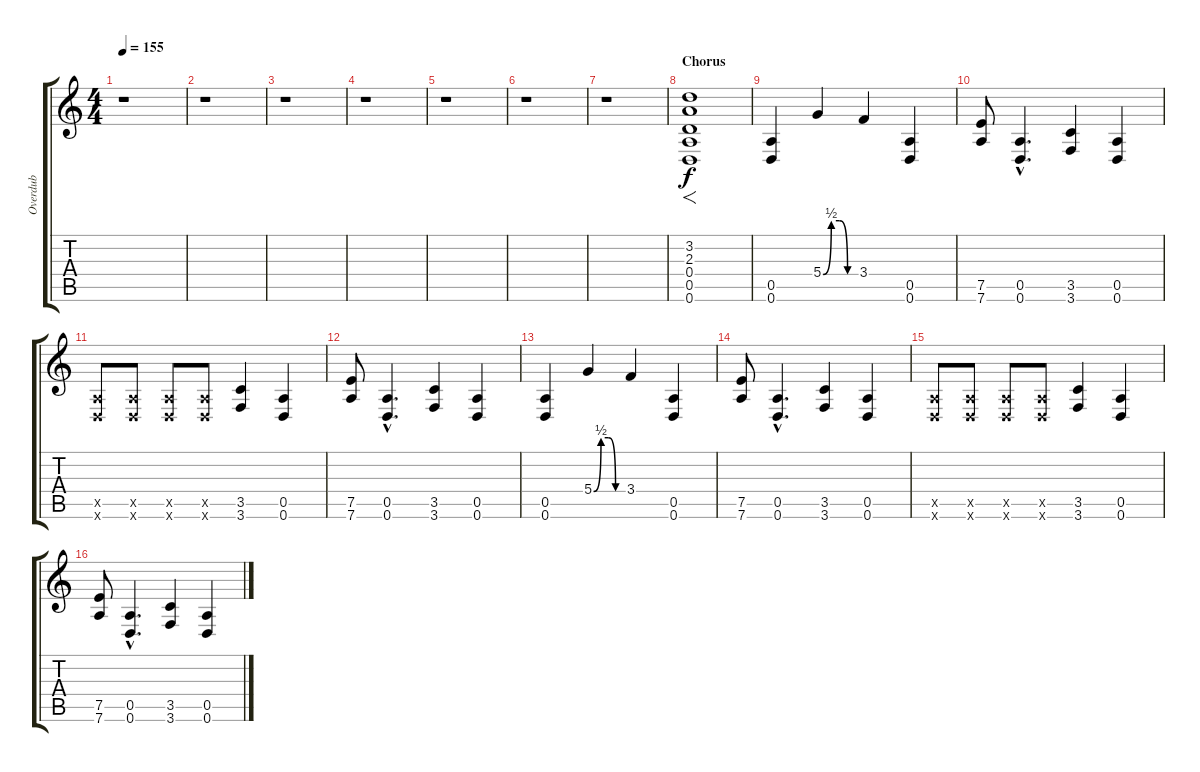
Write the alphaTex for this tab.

\track ("Overdub" "Overdub") {instrument distortionguitar}
\staff {score tabs}
\tuning (E4 B3 G3 D3 A2 D2) {hide}
\ts (4 4)
\tempo 155
\clef g2
\ks c
r.1{dy f} |
r.1 |
r.1 |
r.1 |
r.1 |
r.1 |
r.1 |
\section ("" "Chorus")
(3.2 2.3 0.4 0.5 0.6).1{f volume 16 balance 2} |
(0.5 0.6).4 5.4{be (custom 0 0 15 2 30 2 45 0 60 0)}.4 3.4.4 (0.5 0.6).4 |
(7.5 7.6).8 (0.5{hac} 0.6{hac}).4{d} (3.5 3.6).4 (0.5 0.6).4 |
(0.5{x} 0.6{x}).8 (0.5{x} 0.6{x}).8 (0.5{x} 0.6{x}).8 (0.5{x} 0.6{x}).8 (3.5 3.6).4 (0.5 0.6).4 |
(7.5 7.6).8 (0.5{hac} 0.6{hac}).4{d} (3.5 3.6).4 (0.5 0.6).4 |
(0.5 0.6).4 5.4{be (custom 0 0 15 2 30 2 45 0 60 0)}.4 3.4.4 (0.5 0.6).4 |
(7.5 7.6).8 (0.5{hac} 0.6{hac}).4{d} (3.5 3.6).4 (0.5 0.6).4 |
(0.5{x} 0.6{x}).8 (0.5{x} 0.6{x}).8 (0.5{x} 0.6{x}).8 (0.5{x} 0.6{x}).8 (3.5 3.6).4 (0.5 0.6).4 |
(7.5 7.6).8 (0.5{hac} 0.6{hac}).4{d} (3.5 3.6).4 (0.5 0.6).4
